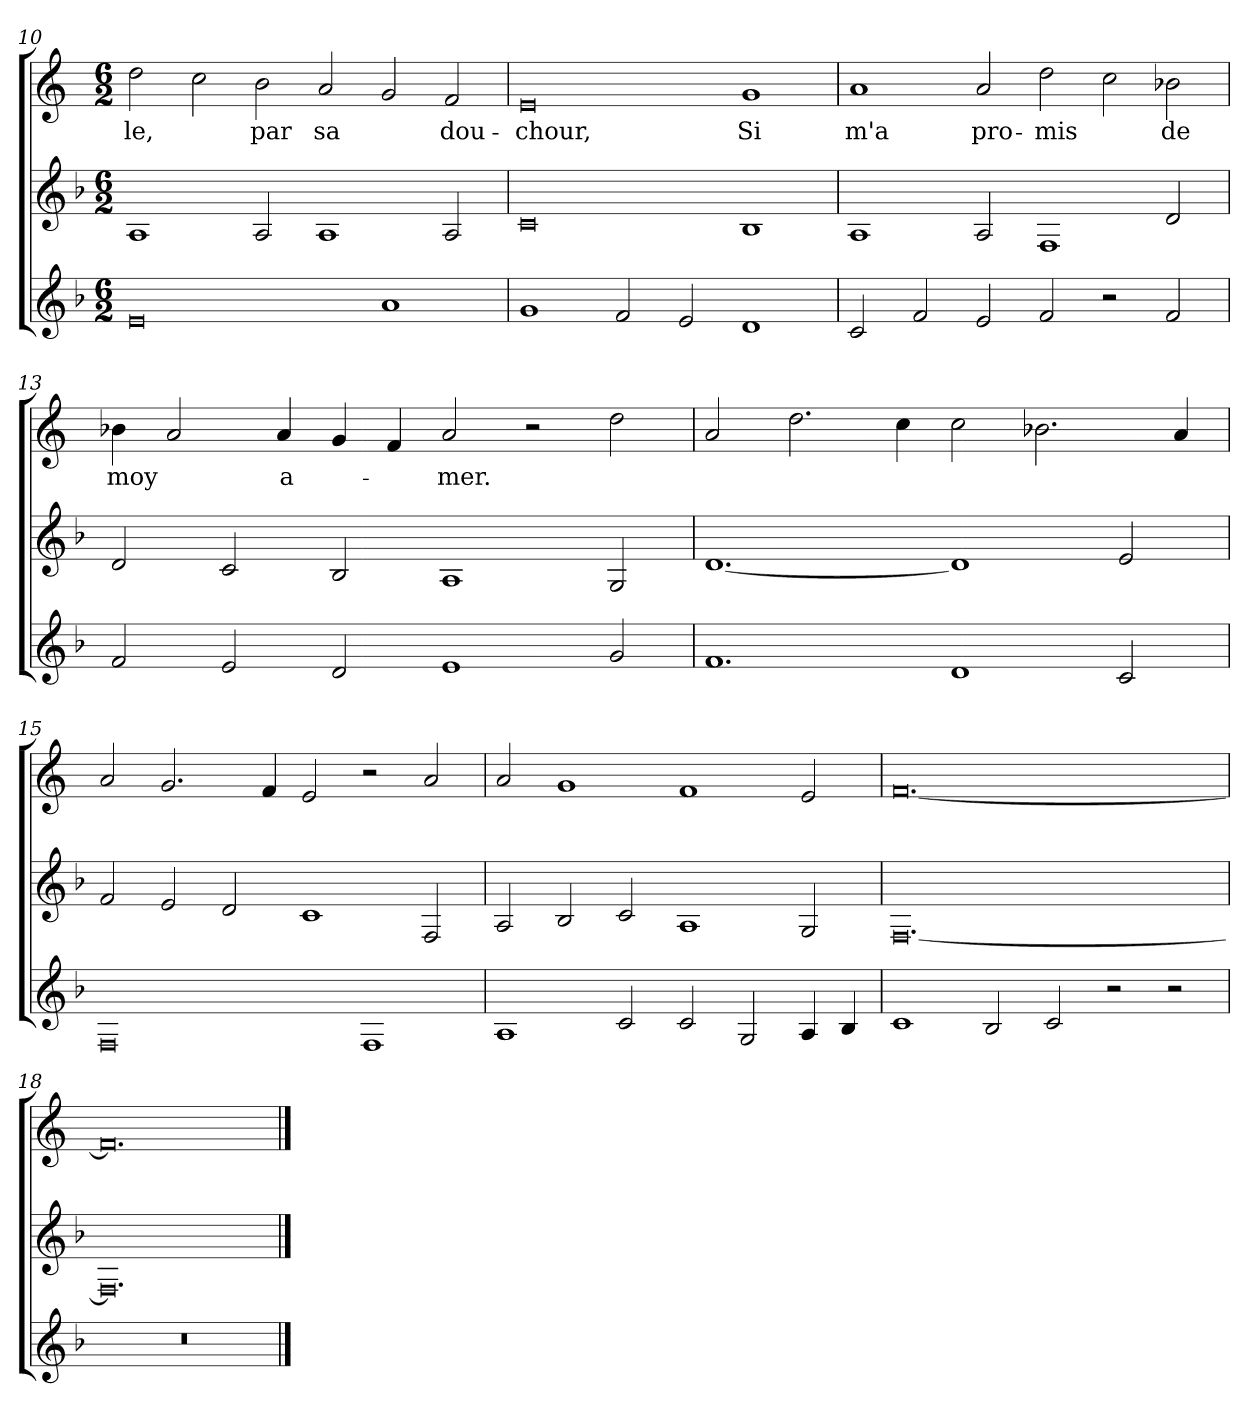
**kern	**kern	**kern	**text
*part3	*part2	*part1	*part1
*staff3	*staff2	*staff1	*staff1
*clefG2	*clefG2	*clefG2	*
*k[b-]	*k[b-]	*k[]	*
*F:	*F:	*C:	*
*M6/2	*M6/2	*M6/2	*
=10	=10	=10	=10
!	!	!	!LO:LY:b
0e	1A	2dd\	-le,
.	.	2cc\	.
!	!	!	!LO:LY:b
.	2A/	2b\	par
!	!	!	!LO:LY:b
.	1A	2a/	sa
1a	.	2g/	.
!	!	!	!LO:LY:b
.	2A/	2f/	dou-
=11	=11	=11	=11
!	!	!	!LO:LY:b
1g	0c	0e	-chour,
2f/	.	.	.
2e/	.	.	.
!	!	!	!LO:LY:b
1d	1B-	1g	Si
!!LO:LB:g=z
=12	=12	=12	=12
!	!	!	!LO:LY:b
2c/	1A	1a	m'a
2f/	.	.	.
!	!	!	!LO:LY:b
2e/	2A/	2a/	pro-
!	!	!	!LO:LY:b
2f/	1F	2dd\	-mis
2r	.	2cc\	.
!	!	!	!LO:LY:b
2f/	2d/	2b-i\	de
=13	=13	=13	=13
!	!	!	!LO:LY:b
2f/	2d/	4b-i\	moy
.	.	2a/	.
2e/	2c/	.	.
!	!	!	!LO:LY:b
.	.	4a/	a-
2d/	2B-/	4g/	.
.	.	4f/	.
!	!	!	!LO:LY:b
1e	1A	2a/	-mer.
.	.	2r	.
2g/	2G/	2dd\	.
=14	=14	=14	=14
1.f	[1.d	2a/	.
.	.	2.dd\	.
.	.	4cc\	.
1d	1d]	2cc\	.
.	.	2.b-i\	.
2c/	2e/	.	.
.	.	4a/	.
=15	=15	=15	=15
0F	2f/	2a/	.
.	2e/	2.g/	.
.	2d/	.	.
.	.	4f/	.
.	1c	2e/	.
1F	.	2r	.
.	2F/	2a/	.
=16	=16	=16	=16
1A	2A/	2a/	.
.	2B-/	1g	.
2c/	2c/	.	.
2c/	1A	1f	.
2G/	.	.	.
4A/	2G/	2e/	.
4B-/	.	.	.
=17	=17	=17	=17
1c	[0.F	[0.f	.
2B-/	.	.	.
2c/	.	.	.
2r	.	.	.
2r	.	.	.
=18	=18	=18	=18
0.r	0.F]	0.f]	.
==	==	==	==
*-	*-	*-	*-
